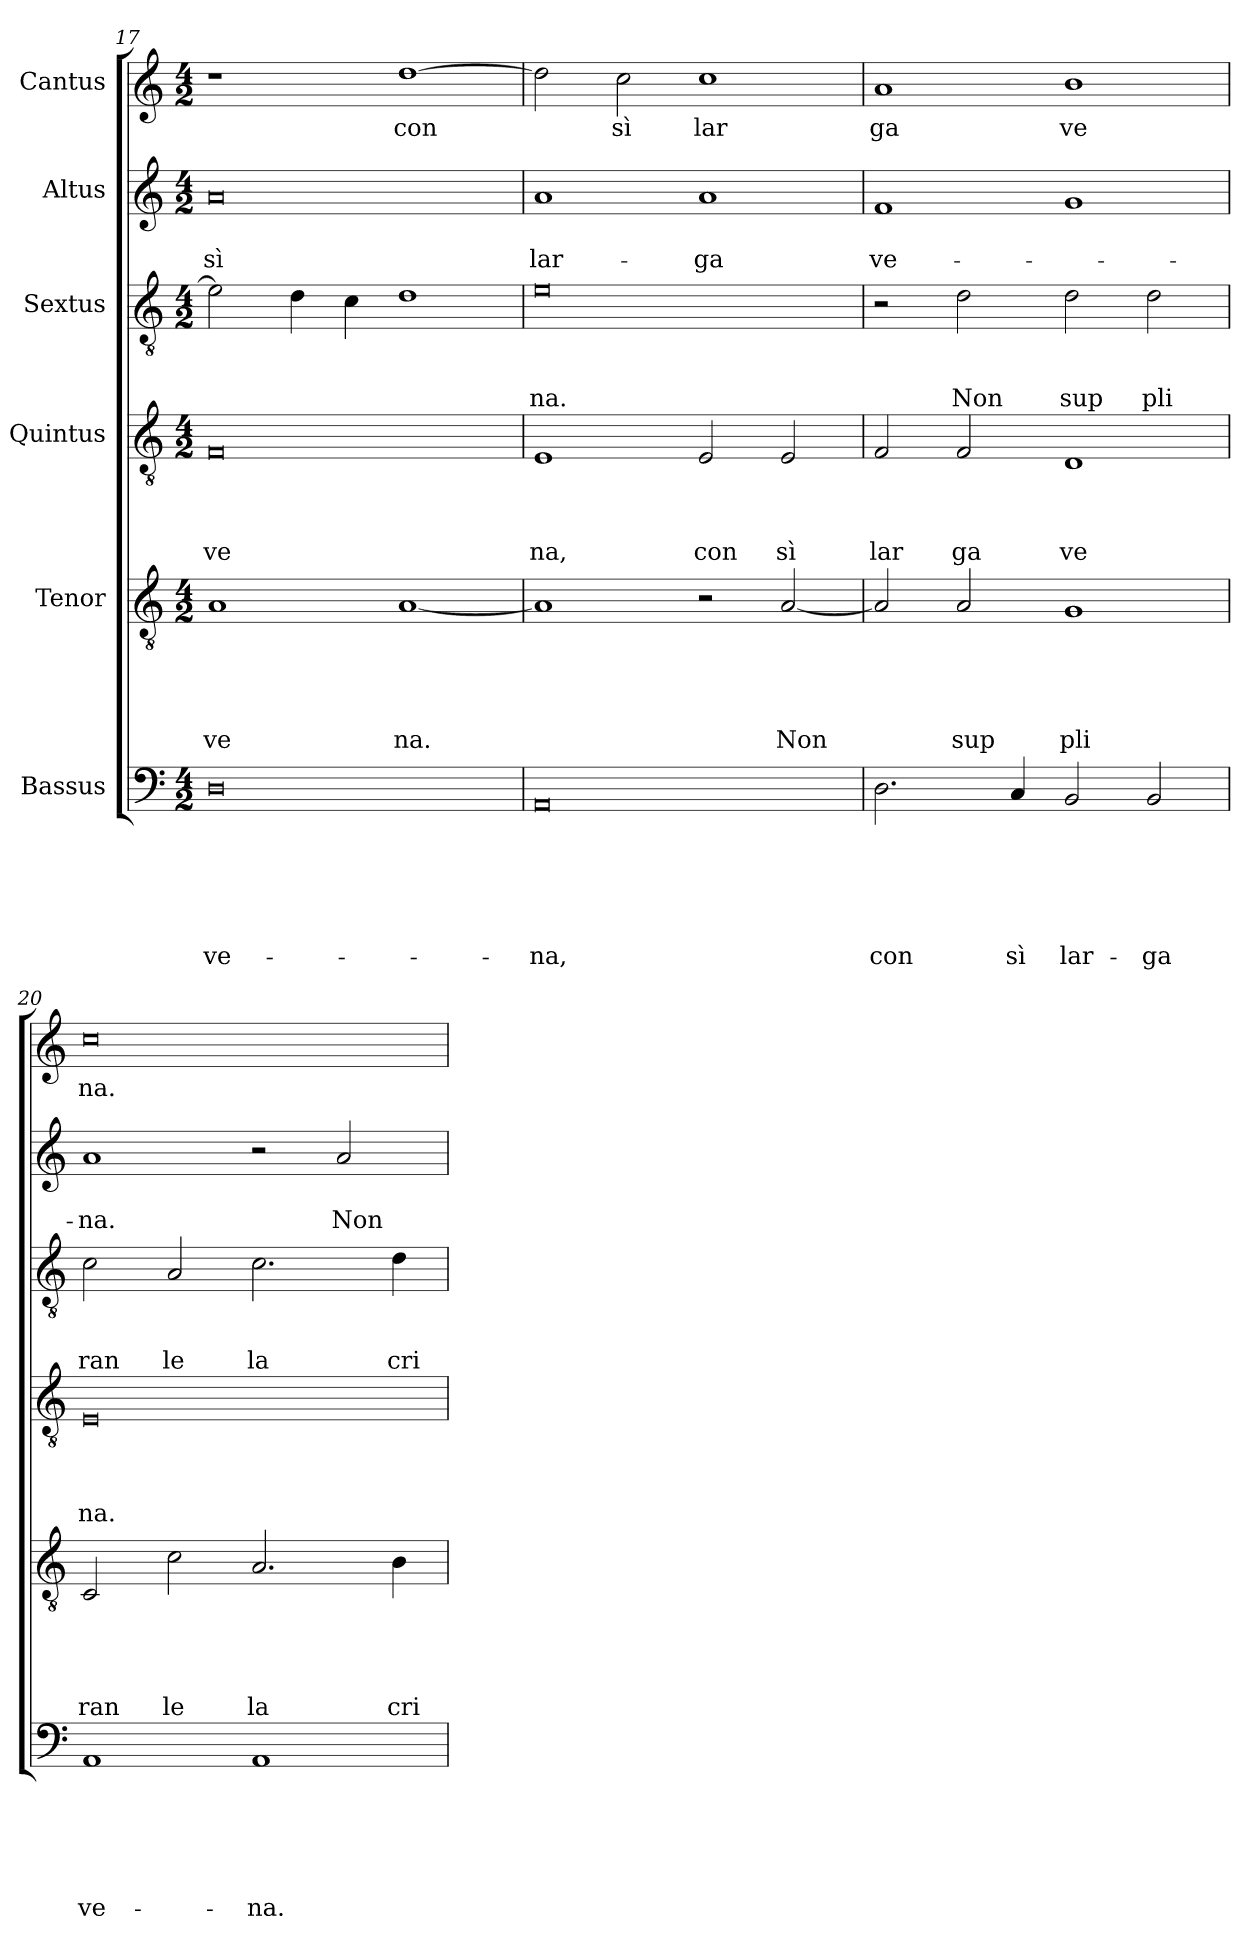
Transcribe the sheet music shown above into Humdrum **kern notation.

**kern	**text	**text	**text	**text	**text	**text	**kern	**text	**text	**text	**text	**text	**kern	**text	**text	**text	**text	**kern	**text	**text	**text	**kern	**text	**text	**kern	**text
*part6	*part6	*part6	*part6	*part6	*part6	*part6	*part5	*part5	*part5	*part5	*part5	*part5	*part4	*part4	*part4	*part4	*part4	*part3	*part3	*part3	*part3	*part2	*part2	*part2	*part1	*part1
*staff6	*staff6	*staff6	*staff6	*staff6	*staff6	*staff6	*staff5	*staff5	*staff5	*staff5	*staff5	*staff5	*staff4	*staff4	*staff4	*staff4	*staff4	*staff3	*staff3	*staff3	*staff3	*staff2	*staff2	*staff2	*staff1	*staff1
*I"Bassus	*	*	*	*	*	*	*I"Tenor	*	*	*	*	*	*I"Quintus	*	*	*	*	*I"Sextus	*	*	*	*I"Altus	*	*	*I"Cantus	*
*clefF4	*	*	*	*	*	*	*clefGv2	*	*	*	*	*	*clefGv2	*	*	*	*	*clefGv2	*	*	*	*clefG2	*	*	*clefG2	*
*k[]	*	*	*	*	*	*	*k[]	*	*	*	*	*	*k[]	*	*	*	*	*k[]	*	*	*	*k[]	*	*	*k[]	*
*C:	*	*	*	*	*	*	*C:	*	*	*	*	*	*C:	*	*	*	*	*C:	*	*	*	*C:	*	*	*C:	*
*M4/2	*	*	*	*	*	*	*M4/2	*	*	*	*	*	*M4/2	*	*	*	*	*M4/2	*	*	*	*M4/2	*	*	*M4/2	*
=17	=17	=17	=17	=17	=17	=17	=17	=17	=17	=17	=17	=17	=17	=17	=17	=17	=17	=17	=17	=17	=17	=17	=17	=17	=17	=17
!	!	!	!	!	!	!LO:LY:b	!	!	!	!	!	!LO:LY:b	!	!	!	!	!LO:LY:b	!	!	!	!	!	!	!LO:LY:b	!	!
0D	.	.	.	.	.	ve-	1A	.	.	.	.	ve	0F	.	.	.	ve	2e\]	.	.	.	0a	.	sì	1r	.
.	.	.	.	.	.	.	.	.	.	.	.	.	.	.	.	.	.	4d\	.	.	.	.	.	.	.	.
.	.	.	.	.	.	.	.	.	.	.	.	.	.	.	.	.	.	4c\	.	.	.	.	.	.	.	.
!	!	!	!	!	!	!	!	!	!	!	!	!LO:LY:b	!	!	!	!	!	!	!	!	!	!	!	!	!	!LO:LY:b
.	.	.	.	.	.	.	[<1A	.	.	.	.	na.	.	.	.	.	.	1d	.	.	.	.	.	.	[>1dd	con
=18	=18	=18	=18	=18	=18	=18	=18	=18	=18	=18	=18	=18	=18	=18	=18	=18	=18	=18	=18	=18	=18	=18	=18	=18	=18	=18
!	!	!	!	!	!	!LO:LY:b	!	!	!	!	!	!	!	!	!	!	!LO:LY:b	!	!	!	!LO:LY:b	!	!	!LO:LY:b	!	!
0AA	.	.	.	.	.	-na,	1A]	.	.	.	.	.	1E	.	.	.	na,	0e	.	.	na.	1a	.	lar-	2dd\]	.
!	!	!	!	!	!	!	!	!	!	!	!	!	!	!	!	!	!	!	!	!	!	!	!	!	!	!LO:LY:b
.	.	.	.	.	.	.	.	.	.	.	.	.	.	.	.	.	.	.	.	.	.	.	.	.	2cc\	sì
!	!	!	!	!	!	!	!	!	!	!	!	!	!	!	!	!	!LO:LY:b	!	!	!	!	!	!	!LO:LY:b	!	!LO:LY:b
.	.	.	.	.	.	.	2r	.	.	.	.	.	2E/	.	.	.	con	.	.	.	.	1a	.	-ga	1cc	lar
!	!	!	!	!	!	!	!	!	!	!	!	!LO:LY:b	!	!	!	!	!LO:LY:b	!	!	!	!	!	!	!	!	!
.	.	.	.	.	.	.	[<2A/	.	.	.	.	Non	2E/	.	.	.	sì	.	.	.	.	.	.	.	.	.
=19	=19	=19	=19	=19	=19	=19	=19	=19	=19	=19	=19	=19	=19	=19	=19	=19	=19	=19	=19	=19	=19	=19	=19	=19	=19	=19
!	!	!	!	!	!	!LO:LY:b	!	!	!	!	!	!	!	!	!	!	!LO:LY:b	!	!	!	!	!	!	!LO:LY:b	!	!LO:LY:b
2.D\	.	.	.	.	.	con	2A/]	.	.	.	.	.	2F/	.	.	.	lar	2r	.	.	.	1f	.	ve-	1a	ga
!	!	!	!	!	!	!	!	!	!	!	!	!LO:LY:b	!	!	!	!	!LO:LY:b	!	!	!	!LO:LY:b	!	!	!	!	!
.	.	.	.	.	.	.	2A/	.	.	.	.	sup	2F/	.	.	.	ga	2d\	.	.	Non	.	.	.	.	.
!	!	!	!	!	!	!LO:LY:b	!	!	!	!	!	!	!	!	!	!	!	!	!	!	!	!	!	!	!	!
4C/	.	.	.	.	.	sì	.	.	.	.	.	.	.	.	.	.	.	.	.	.	.	.	.	.	.	.
!	!	!	!	!	!	!LO:LY:b	!	!	!	!	!	!LO:LY:b	!	!	!	!	!LO:LY:b	!	!	!	!LO:LY:b	!	!	!	!	!LO:LY:b
2BB/	.	.	.	.	.	lar-	1G	.	.	.	.	pli	1D	.	.	.	ve	2d\	.	.	sup	1g	.	.	1b	ve
!	!	!	!	!	!	!LO:LY:b	!	!	!	!	!	!	!	!	!	!	!	!	!	!	!LO:LY:b	!	!	!	!	!
2BB/	.	.	.	.	.	-ga	.	.	.	.	.	.	.	.	.	.	.	2d\	.	.	pli	.	.	.	.	.
=20	=20	=20	=20	=20	=20	=20	=20	=20	=20	=20	=20	=20	=20	=20	=20	=20	=20	=20	=20	=20	=20	=20	=20	=20	=20	=20
!	!	!	!	!	!	!LO:LY:b	!	!	!	!	!	!LO:LY:b	!	!	!	!	!LO:LY:b	!	!	!	!LO:LY:b	!	!	!LO:LY:b	!	!LO:LY:b
1AA	.	.	.	.	.	ve-	2C/	.	.	.	.	ran	0E	.	.	.	na.	2c\	.	.	ran	1a	.	-na.	0cc	na.
!	!	!	!	!	!	!	!	!	!	!	!	!LO:LY:b	!	!	!	!	!	!	!	!	!LO:LY:b	!	!	!	!	!
.	.	.	.	.	.	.	2c\	.	.	.	.	le	.	.	.	.	.	2A/	.	.	le	.	.	.	.	.
!	!	!	!	!	!	!LO:LY:b	!	!	!	!	!	!LO:LY:b	!	!	!	!	!	!	!	!	!LO:LY:b	!	!	!	!	!
1AA	.	.	.	.	.	-na.	2.A/	.	.	.	.	la	.	.	.	.	.	2.c\	.	.	la	2r	.	.	.	.
!	!	!	!	!	!	!	!	!	!	!	!	!	!	!	!	!	!	!	!	!	!	!	!	!LO:LY:b	!	!
.	.	.	.	.	.	.	.	.	.	.	.	.	.	.	.	.	.	.	.	.	.	2a/	.	Non	.	.
!	!	!	!	!	!	!	!	!	!	!	!	!LO:LY:b	!	!	!	!	!	!	!	!	!LO:LY:b	!	!	!	!	!
.	.	.	.	.	.	.	4B\	.	.	.	.	cri	.	.	.	.	.	4d\	.	.	cri	.	.	.	.	.
=	=	=	=	=	=	=	=	=	=	=	=	=	=	=	=	=	=	=	=	=	=	=	=	=	=	=
*-	*-	*-	*-	*-	*-	*-	*-	*-	*-	*-	*-	*-	*-	*-	*-	*-	*-	*-	*-	*-	*-	*-	*-	*-	*-	*-
